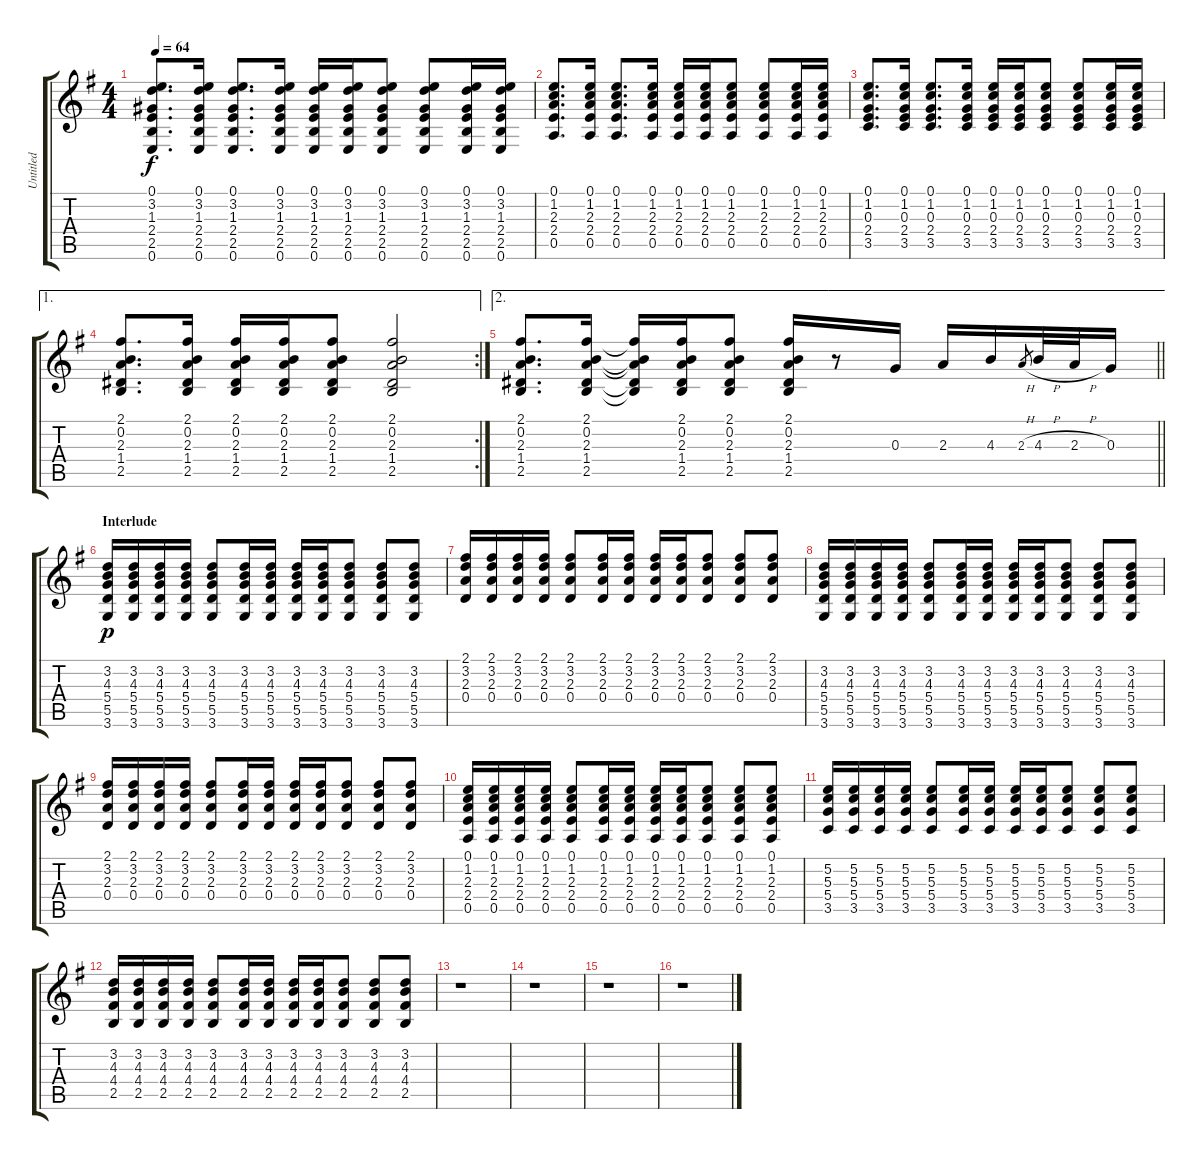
\track ("Untitled" "Untitled") {instrument acousticguitarnylon}
\staff {score tabs}
\tuning (E4 B3 G3 D3 A2 E2) {hide}
\ts (4 4)
\tempo 64
\clef g2
\ks g
(0.1 3.2 1.3 2.4 2.5 0.6).8{d dy f} (0.1 3.2 1.3 2.4 2.5 0.6).16 (0.1 3.2 1.3 2.4 2.5 0.6).8{d} (0.1 3.2 1.3 2.4 2.5 0.6).16 (0.1 3.2 1.3 2.4 2.5 0.6).16 (0.1 3.2 1.3 2.4 2.5 0.6).16 (0.1 3.2 1.3 2.4 2.5 0.6).8 (0.1 3.2 1.3 2.4 2.5 0.6).8 (0.1 3.2 1.3 2.4 2.5 0.6).16 (0.1 3.2 1.3 2.4 2.5 0.6).16 |
(0.1 1.2 2.3 2.4 0.5).8{d} (0.1 1.2 2.3 2.4 0.5).16 (0.1 1.2 2.3 2.4 0.5).8{d} (0.1 1.2 2.3 2.4 0.5).16 (0.1 1.2 2.3 2.4 0.5).16 (0.1 1.2 2.3 2.4 0.5).16 (0.1 1.2 2.3 2.4 0.5).8 (0.1 1.2 2.3 2.4 0.5).8 (0.1 1.2 2.3 2.4 0.5).16 (0.1 1.2 2.3 2.4 0.5).16 |
(0.1 1.2 0.3 2.4 3.5).8{d} (0.1 1.2 0.3 2.4 3.5).16 (0.1 1.2 0.3 2.4 3.5).8{d} (0.1 1.2 0.3 2.4 3.5).16 (0.1 1.2 0.3 2.4 3.5).16 (0.1 1.2 0.3 2.4 3.5).16 (0.1 1.2 0.3 2.4 3.5).8 (0.1 1.2 0.3 2.4 3.5).8 (0.1 1.2 0.3 2.4 3.5).16 (0.1 1.2 0.3 2.4 3.5).16 |
\ae 1
\rc 2
(2.1 0.2 2.3 1.4 2.5).8{d} (2.1 0.2 2.3 1.4 2.5).16 (2.1 0.2 2.3 1.4 2.5).16 (2.1 0.2 2.3 1.4 2.5).16 (2.1 0.2 2.3 1.4 2.5).8 (2.1 0.2 2.3 1.4 2.5).2 |
\ae 2
\barLineRight lightlight
(2.1 0.2 2.3 1.4 2.5).8{d} (2.1 0.2 2.3 1.4 2.5).16 (2.1{t} 0.2{t} 2.3{t} 1.4{t} 2.5{t}).16 (2.1 0.2 2.3 1.4 2.5).16 (2.1 0.2 2.3 1.4 2.5).8 (2.1 0.2 2.3 1.4 2.5).16 r.8 0.3.16 2.3.16 4.3.16 2.3{h}.8{gr} 4.3{h}.32 2.3{h}.32 0.3.16 |
\section ("" "Interlude")
(3.2 4.3 5.4 5.5 3.6).16{dy p} (3.2 4.3 5.4 5.5 3.6).16 (3.2 4.3 5.4 5.5 3.6).16 (3.2 4.3 5.4 5.5 3.6).16 (3.2 4.3 5.4 5.5 3.6).8 (3.2 4.3 5.4 5.5 3.6).16 (3.2 4.3 5.4 5.5 3.6).16 (3.2 4.3 5.4 5.5 3.6).16 (3.2 4.3 5.4 5.5 3.6).16 (3.2 4.3 5.4 5.5 3.6).8 (3.2 4.3 5.4 5.5 3.6).8 (3.2 4.3 5.4 5.5 3.6).8 |
(2.1 3.2 2.3 0.4).16 (2.1 3.2 2.3 0.4).16 (2.1 3.2 2.3 0.4).16 (2.1 3.2 2.3 0.4).16 (2.1 3.2 2.3 0.4).8 (2.1 3.2 2.3 0.4).16 (2.1 3.2 2.3 0.4).16 (2.1 3.2 2.3 0.4).16 (2.1 3.2 2.3 0.4).16 (2.1 3.2 2.3 0.4).8 (2.1 3.2 2.3 0.4).8 (2.1 3.2 2.3 0.4).8 |
(3.2 4.3 5.4 5.5 3.6).16 (3.2 4.3 5.4 5.5 3.6).16 (3.2 4.3 5.4 5.5 3.6).16 (3.2 4.3 5.4 5.5 3.6).16 (3.2 4.3 5.4 5.5 3.6).8 (3.2 4.3 5.4 5.5 3.6).16 (3.2 4.3 5.4 5.5 3.6).16 (3.2 4.3 5.4 5.5 3.6).16 (3.2 4.3 5.4 5.5 3.6).16 (3.2 4.3 5.4 5.5 3.6).8 (3.2 4.3 5.4 5.5 3.6).8 (3.2 4.3 5.4 5.5 3.6).8 |
(2.1 3.2 2.3 0.4).16 (2.1 3.2 2.3 0.4).16 (2.1 3.2 2.3 0.4).16 (2.1 3.2 2.3 0.4).16 (2.1 3.2 2.3 0.4).8 (2.1 3.2 2.3 0.4).16 (2.1 3.2 2.3 0.4).16 (2.1 3.2 2.3 0.4).16 (2.1 3.2 2.3 0.4).16 (2.1 3.2 2.3 0.4).8 (2.1 3.2 2.3 0.4).8 (2.1 3.2 2.3 0.4).8 |
(0.1 1.2 2.3 2.4 0.5).16 (0.1 1.2 2.3 2.4 0.5).16 (0.1 1.2 2.3 2.4 0.5).16 (0.1 1.2 2.3 2.4 0.5).16 (0.1 1.2 2.3 2.4 0.5).8 (0.1 1.2 2.3 2.4 0.5).16 (0.1 1.2 2.3 2.4 0.5).16 (0.1 1.2 2.3 2.4 0.5).16 (0.1 1.2 2.3 2.4 0.5).16 (0.1 1.2 2.3 2.4 0.5).8 (0.1 1.2 2.3 2.4 0.5).8 (0.1 1.2 2.3 2.4 0.5).8 |
(5.2 5.3 5.4 3.5).16 (5.2 5.3 5.4 3.5).16 (5.2 5.3 5.4 3.5).16 (5.2 5.3 5.4 3.5).16 (5.2 5.3 5.4 3.5).8 (5.2 5.3 5.4 3.5).16 (5.2 5.3 5.4 3.5).16 (5.2 5.3 5.4 3.5).16 (5.2 5.3 5.4 3.5).16 (5.2 5.3 5.4 3.5).8 (5.2 5.3 5.4 3.5).8 (5.2 5.3 5.4 3.5).8 |
(3.2 4.3 4.4 2.5).16 (3.2 4.3 4.4 2.5).16 (3.2 4.3 4.4 2.5).16 (3.2 4.3 4.4 2.5).16 (3.2 4.3 4.4 2.5).8 (3.2 4.3 4.4 2.5).16 (3.2 4.3 4.4 2.5).16 (3.2 4.3 4.4 2.5).16 (3.2 4.3 4.4 2.5).16 (3.2 4.3 4.4 2.5).8 (3.2 4.3 4.4 2.5).8 (3.2 4.3 4.4 2.5).8 |
r.1 |
r.1 |
r.1 |
r.1
